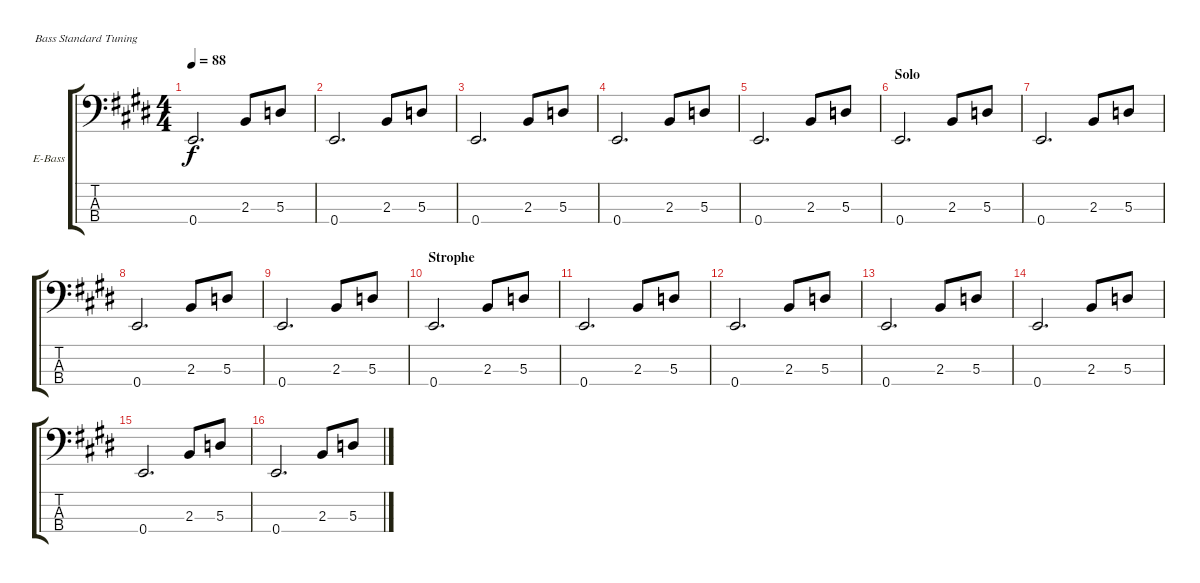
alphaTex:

\defaultSystemsLayout 4
\bracketExtendMode groupsimilarinstruments
\firstSystemTrackNameOrientation horizontal
\otherSystemsTrackNameOrientation horizontal
\track ("Electric Bass" "E-Bass") {instrument electricbassfinger}
\staff {score tabs}
\tuning (G2 D2 A1 E1)
\ts (4 4)
\tempo 88
\clef f4
\ks e
0.4.2{d dy f} 2.3.8 5.3.8 |
0.4.2{d} 2.3.8 5.3.8 |
0.4.2{d} 2.3.8 5.3.8 |
0.4.2{d} 2.3.8 5.3.8 |
0.4.2{d} 2.3.8 5.3.8 |
\section ("" "Solo")
0.4.2{d} 2.3.8 5.3.8 |
0.4.2{d} 2.3.8 5.3.8 |
0.4.2{d} 2.3.8 5.3.8 |
0.4.2{d} 2.3.8 5.3.8 |
\section ("" "Strophe")
0.4.2{d} 2.3.8 5.3.8 |
0.4.2{d} 2.3.8 5.3.8 |
0.4.2{d} 2.3.8 5.3.8 |
0.4.2{d} 2.3.8 5.3.8 |
0.4.2{d} 2.3.8 5.3.8 |
0.4.2{d} 2.3.8 5.3.8 |
0.4.2{d} 2.3.8 5.3.8
